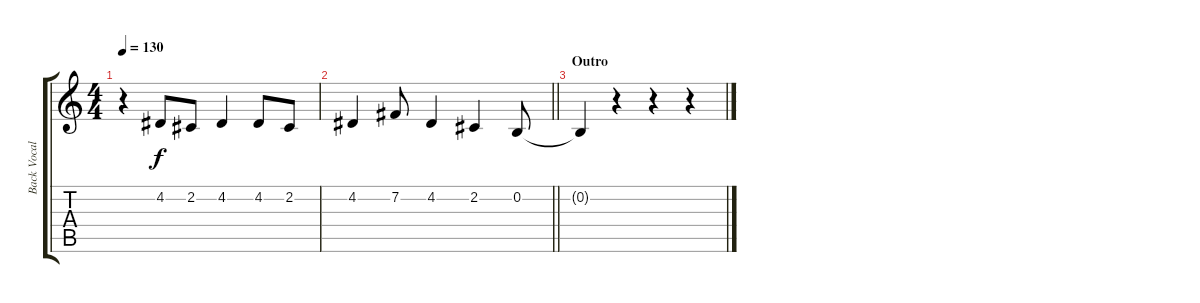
\track ("Back Vocals" "Back Vocal") {instrument tenorsax}
\staff {score tabs}
\tuning (E4 B3 G3 D3 A2 E2) {hide}
\ts (4 4)
\tempo 130
\clef g2
\ks c
r.4{dy f} 4.2.8 2.2.8 4.2.4 4.2.8 2.2.8 |
\barLineRight lightlight
4.2.4 7.2.8 4.2.4 2.2.4 0.2.8 |
\section ("" "Outro")
0.2{t}.4 r.4 r.4 r.4
